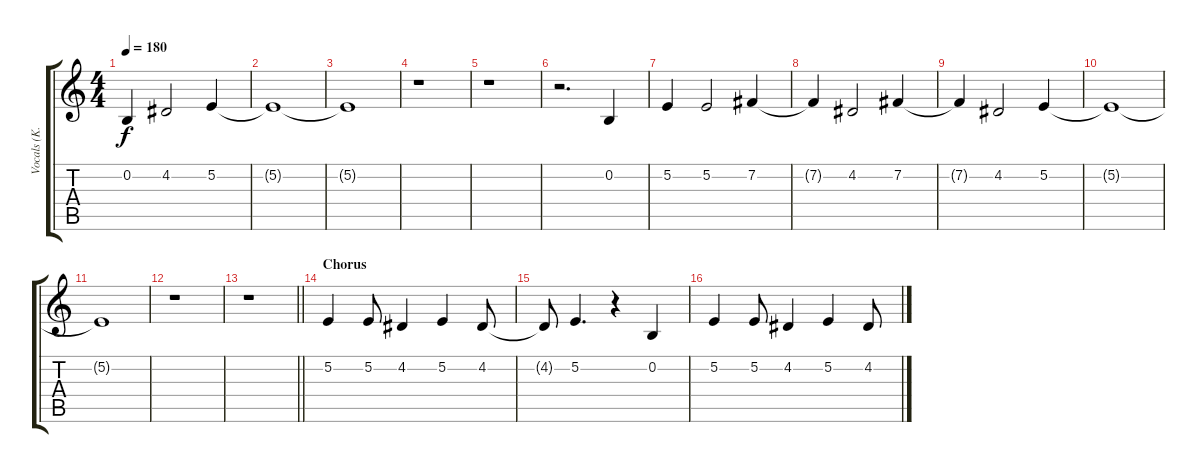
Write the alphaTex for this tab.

\track ("Vocals (K.H. Lee)" "Vocals (K.") {instrument flute}
\staff {score tabs}
\tuning (E4 B3 G3 D3 A2 E2) {hide}
\ts (4 4)
\tempo 180
\clef g2
\ks c
0.2{t}.4{dy f} 4.2.2 5.2.4 |
5.2{t}.1 |
5.2{t}.1 |
r.1 |
r.1 |
r.2{d} 0.2.4 |
5.2.4 5.2.2 7.2.4 |
7.2{t}.4 4.2.2 7.2.4 |
7.2{t}.4 4.2.2 5.2.4 |
5.2{t}.1 |
5.2{t}.1 |
r.1 |
\barLineRight lightlight
r.1 |
\section ("" "Chorus")
5.2.4 5.2.8 4.2.4 5.2.4 4.2.8 |
4.2{t}.8 5.2.4{d} r.4 0.2.4 |
5.2.4 5.2.8 4.2.4 5.2.4 4.2.8
